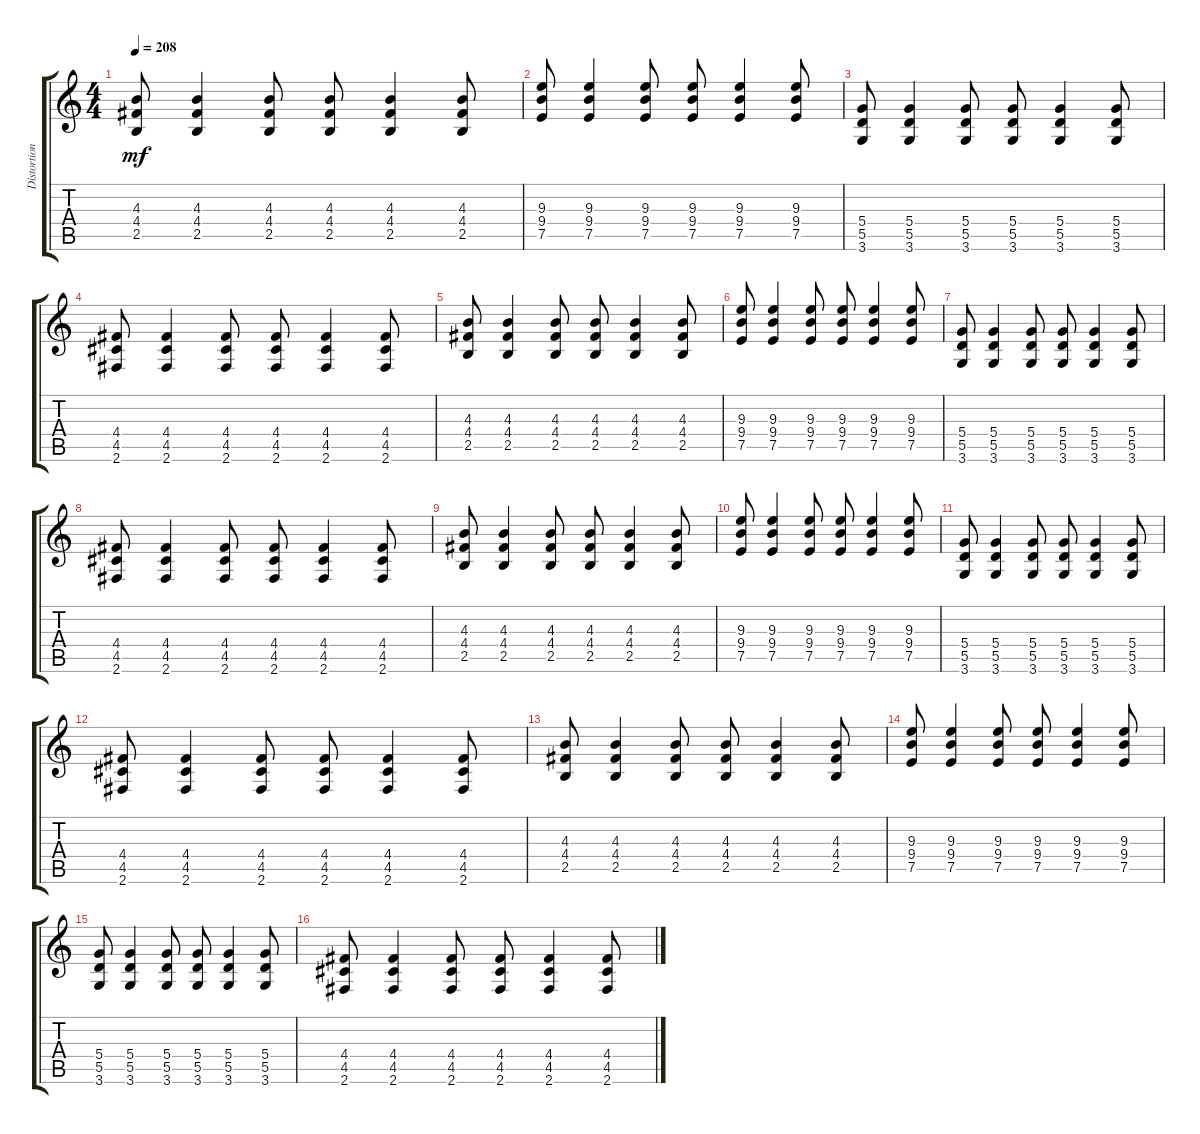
\track ("Distortion guitar 2" "Distortion") {instrument distortionguitar}
\staff {score tabs}
\tuning (E4 B3 G3 D3 A2 E2) {hide}
\ts (4 4)
\tempo 208
\clef g2
\ks c
(4.3 4.4 2.5).8{dy mf} (4.3 4.4 2.5).4 (4.3 4.4 2.5).8 (4.3 4.4 2.5).8 (4.3 4.4 2.5).4 (4.3 4.4 2.5).8 |
(9.3 9.4 7.5).8 (9.3 9.4 7.5).4 (9.3 9.4 7.5).8 (9.3 9.4 7.5).8 (9.3 9.4 7.5).4 (9.3 9.4 7.5).8 |
(5.4 5.5 3.6).8 (5.4 5.5 3.6).4 (5.4 5.5 3.6).8 (5.4 5.5 3.6).8 (5.4 5.5 3.6).4 (5.4 5.5 3.6).8 |
(4.4 4.5 2.6).8 (4.4 4.5 2.6).4 (4.4 4.5 2.6).8 (4.4 4.5 2.6).8 (4.4 4.5 2.6).4 (4.4 4.5 2.6).8 |
(4.3 4.4 2.5).8 (4.3 4.4 2.5).4 (4.3 4.4 2.5).8 (4.3 4.4 2.5).8 (4.3 4.4 2.5).4 (4.3 4.4 2.5).8 |
(9.3 9.4 7.5).8 (9.3 9.4 7.5).4 (9.3 9.4 7.5).8 (9.3 9.4 7.5).8 (9.3 9.4 7.5).4 (9.3 9.4 7.5).8 |
(5.4 5.5 3.6).8 (5.4 5.5 3.6).4 (5.4 5.5 3.6).8 (5.4 5.5 3.6).8 (5.4 5.5 3.6).4 (5.4 5.5 3.6).8 |
(4.4 4.5 2.6).8 (4.4 4.5 2.6).4 (4.4 4.5 2.6).8 (4.4 4.5 2.6).8 (4.4 4.5 2.6).4 (4.4 4.5 2.6).8 |
(4.3 4.4 2.5).8 (4.3 4.4 2.5).4 (4.3 4.4 2.5).8 (4.3 4.4 2.5).8 (4.3 4.4 2.5).4 (4.3 4.4 2.5).8 |
(9.3 9.4 7.5).8 (9.3 9.4 7.5).4 (9.3 9.4 7.5).8 (9.3 9.4 7.5).8 (9.3 9.4 7.5).4 (9.3 9.4 7.5).8 |
(5.4 5.5 3.6).8 (5.4 5.5 3.6).4 (5.4 5.5 3.6).8 (5.4 5.5 3.6).8 (5.4 5.5 3.6).4 (5.4 5.5 3.6).8 |
(4.4 4.5 2.6).8 (4.4 4.5 2.6).4 (4.4 4.5 2.6).8 (4.4 4.5 2.6).8 (4.4 4.5 2.6).4 (4.4 4.5 2.6).8 |
(4.3 4.4 2.5).8 (4.3 4.4 2.5).4 (4.3 4.4 2.5).8 (4.3 4.4 2.5).8 (4.3 4.4 2.5).4 (4.3 4.4 2.5).8 |
(9.3 9.4 7.5).8 (9.3 9.4 7.5).4 (9.3 9.4 7.5).8 (9.3 9.4 7.5).8 (9.3 9.4 7.5).4 (9.3 9.4 7.5).8 |
(5.4 5.5 3.6).8 (5.4 5.5 3.6).4 (5.4 5.5 3.6).8 (5.4 5.5 3.6).8 (5.4 5.5 3.6).4 (5.4 5.5 3.6).8 |
(4.4 4.5 2.6).8 (4.4 4.5 2.6).4 (4.4 4.5 2.6).8 (4.4 4.5 2.6).8 (4.4 4.5 2.6).4 (4.4 4.5 2.6).8
